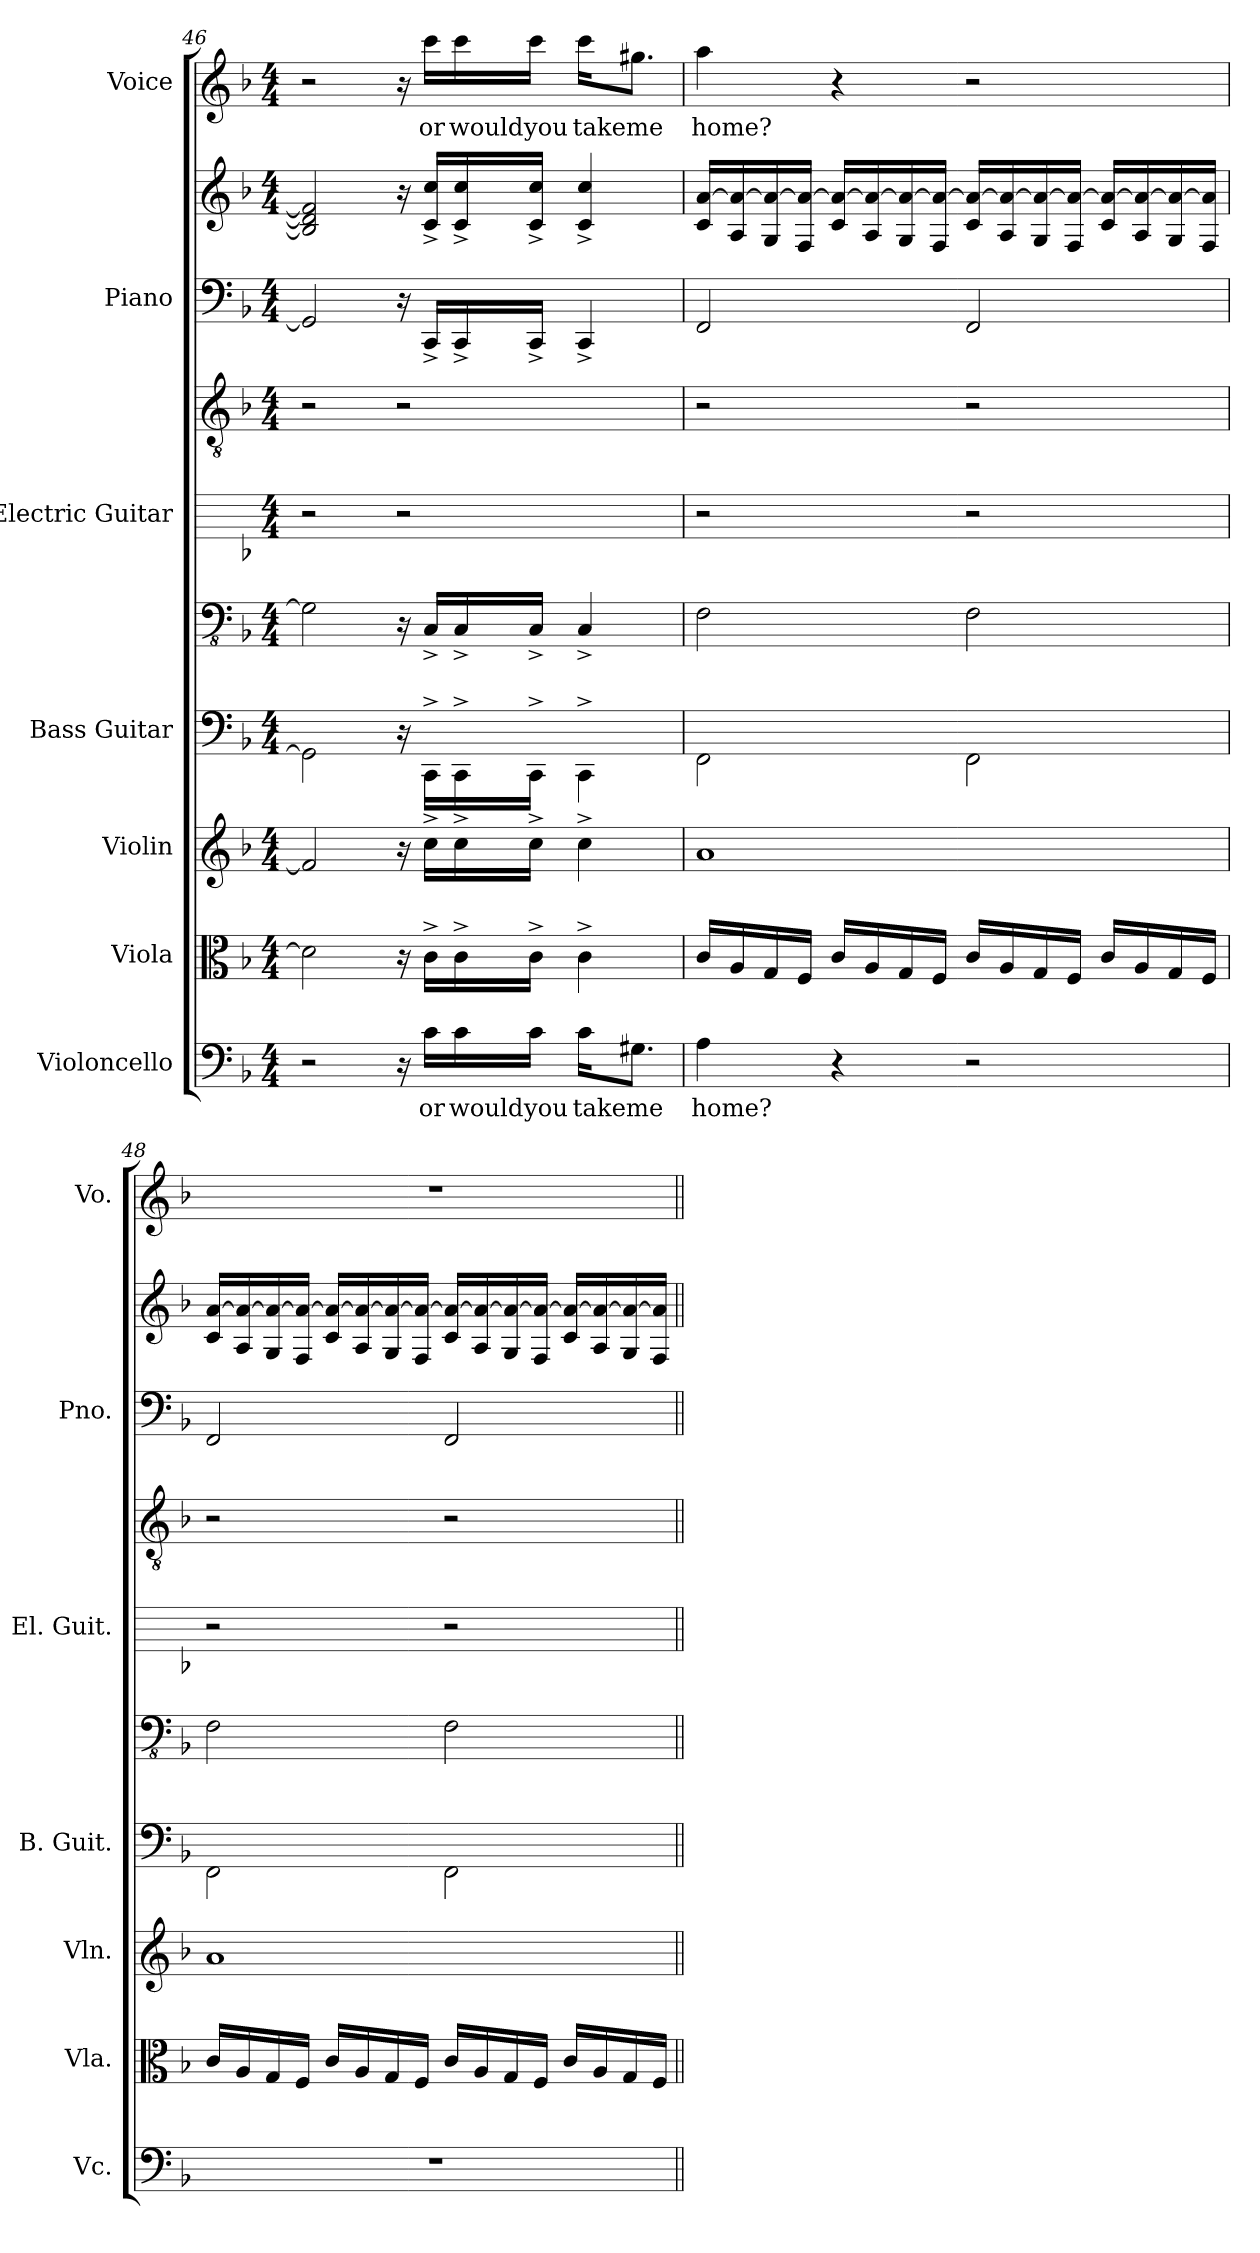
**kern	**text	**kern	**kern	**kern	**kern	**kern	**kern	**kern	**kern	**kern	**text
*part7	*part7	*part6	*part5	*part4	*part4	*part3	*part3	*part2	*part2	*part1	*part1
*staff10	*staff10	*staff9	*staff8	*staff7	*staff6	*staff5	*staff4	*staff3	*staff2	*staff1	*staff1
*I"Violoncello	*	*I"Viola	*I"Violin	*I"Bass Guitar	*	*I"Electric Guitar	*	*I"Piano	*	*I"Voice	*
*I'Vc.	*	*I'Vla.	*I'Vln.	*I'B. Guit.	*	*I'El. Guit.	*	*I'Pno.	*	*I'Vo.	*
!!LO:PB:g=z
*clefF4	*	*clefC3	*clefG2	*	*clefFv4	*	*clefGv2	*clefF4	*clefG2	*clefG2	*
*k[b-]	*	*k[b-]	*k[b-]	*k[b-]	*k[b-]	*k[b-]	*k[b-]	*k[b-]	*k[b-]	*k[b-]	*
*M4/4	*	*M4/4	*M4/4	*M4/4	*M4/4	*M4/4	*M4/4	*M4/4	*M4/4	*M4/4	*
=46	=46	=46	=46	=46	=46	=46	=46	=46	=46	=46	=46
2r	.	2d\]	2f/]	2GG\]	2GG\]	2r	2r	2GG/]	2B-/] 2d/] 2f/]	2r	.
16r	.	16r	16r	16r	16r	2r	2r	16r	16r	16r	.
16c\LL	or	16c^\LL	16cc^\LL	16CC^\LL	16CC^/LL	.	.	16CC^/LL	16c/^ 16cc/^LL	16ccc\LL	or
16c\	would	16c^\	16cc^\	16CC^\	16CC^/	.	.	16CC^/	16c/^ 16cc/^	16ccc\	would
16c\JJ	you	16c^\JJ	16cc^\JJ	16CC^\JJ	16CC^/JJ	.	.	16CC^/JJ	16c/^ 16cc/^JJ	16ccc\JJ	you
16c\KL	take	4c^\	4cc^\	4CC^\	4CC^/	.	.	4CC^/	4c/^ 4cc/^	16ccc\KL	take
8.G#X\J	me	.	.	.	.	.	.	.	.	8.gg#X\J	me
=47	=47	=47	=47	=47	=47	=47	=47	=47	=47	=47	=47
4A\	home?	16c/LL	1a	2FF\	2FF\	2r	2r	2FF/	16c/ [16a/LL	4aa\	home?
.	.	16A/	.	.	.	.	.	.	16A/ 16a/_	.	.
.	.	16G/	.	.	.	.	.	.	16G/ 16a/_	.	.
.	.	16F/JJ	.	.	.	.	.	.	16F/ 16a/_JJ	.	.
4r	.	16c/LL	.	.	.	.	.	.	16c/ 16a/_LL	4r	.
.	.	16A/	.	.	.	.	.	.	16A/ 16a/_	.	.
.	.	16G/	.	.	.	.	.	.	16G/ 16a/_	.	.
.	.	16F/JJ	.	.	.	.	.	.	16F/ 16a/_JJ	.	.
2r	.	16c/LL	.	2FF\	2FF\	2r	2r	2FF/	16c/ 16a/_LL	2r	.
.	.	16A/	.	.	.	.	.	.	16A/ 16a/_	.	.
.	.	16G/	.	.	.	.	.	.	16G/ 16a/_	.	.
.	.	16F/JJ	.	.	.	.	.	.	16F/ 16a/_JJ	.	.
.	.	16c/LL	.	.	.	.	.	.	16c/ 16a/_LL	.	.
.	.	16A/	.	.	.	.	.	.	16A/ 16a/_	.	.
.	.	16G/	.	.	.	.	.	.	16G/ 16a/_	.	.
.	.	16F/JJ	.	.	.	.	.	.	16F/ 16a/]JJ	.	.
=48	=48	=48	=48	=48	=48	=48	=48	=48	=48	=48	=48
1r	.	16c/LL	1a	2FF\	2FF\	2r	2r	2FF/	16c/ [16a/LL	1r	.
.	.	16A/	.	.	.	.	.	.	16A/ 16a/_	.	.
.	.	16G/	.	.	.	.	.	.	16G/ 16a/_	.	.
.	.	16F/JJ	.	.	.	.	.	.	16F/ 16a/_JJ	.	.
.	.	16c/LL	.	.	.	.	.	.	16c/ 16a/_LL	.	.
.	.	16A/	.	.	.	.	.	.	16A/ 16a/_	.	.
.	.	16G/	.	.	.	.	.	.	16G/ 16a/_	.	.
.	.	16F/JJ	.	.	.	.	.	.	16F/ 16a/_JJ	.	.
.	.	16c/LL	.	2FF\	2FF\	2r	2r	2FF/	16c/ 16a/_LL	.	.
.	.	16A/	.	.	.	.	.	.	16A/ 16a/_	.	.
.	.	16G/	.	.	.	.	.	.	16G/ 16a/_	.	.
.	.	16F/JJ	.	.	.	.	.	.	16F/ 16a/_JJ	.	.
.	.	16c/LL	.	.	.	.	.	.	16c/ 16a/_LL	.	.
.	.	16A/	.	.	.	.	.	.	16A/ 16a/_	.	.
.	.	16G/	.	.	.	.	.	.	16G/ 16a/_	.	.
.	.	16F/JJ	.	.	.	.	.	.	16F/ 16a/]JJ	.	.
=||	=||	=||	=||	=||	=||	=||	=||	=||	=||	=||	=||
*-	*-	*-	*-	*-	*-	*-	*-	*-	*-	*-	*-
